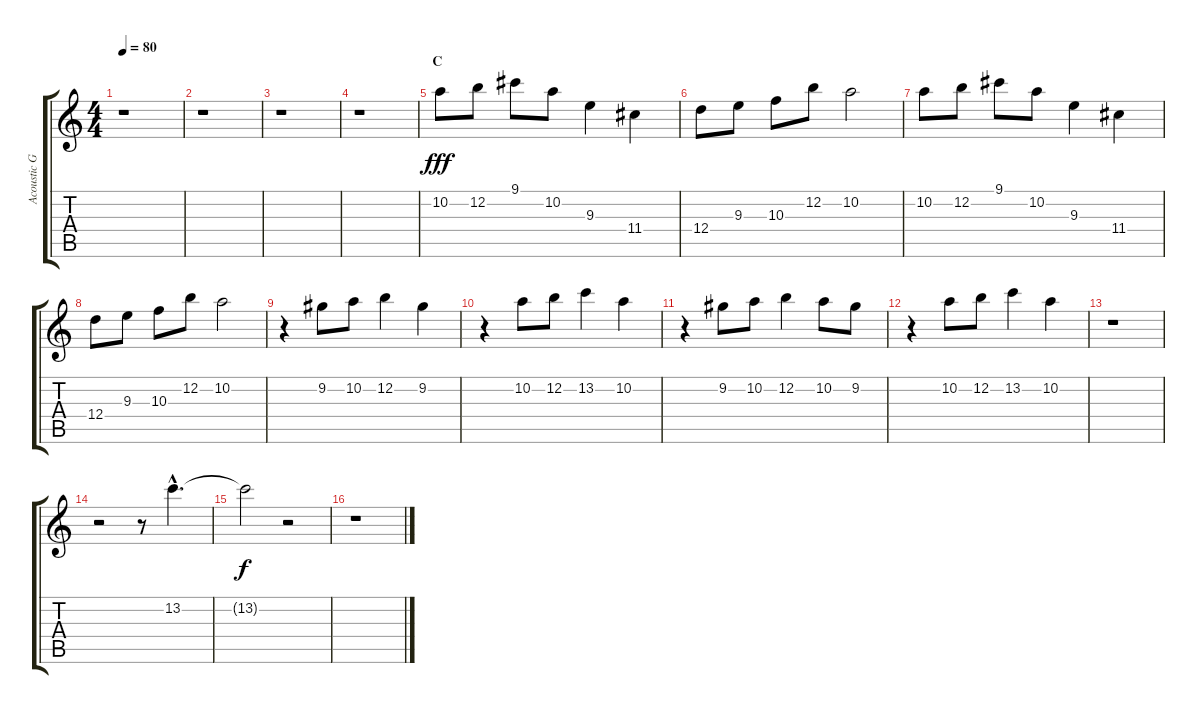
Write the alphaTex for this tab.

\track ("Acoustic Guitar 3" "Acoustic G") {instrument acousticguitarsteel}
\staff {score tabs}
\tuning (E4 B3 G3 D3 A2 E2) {hide}
\ts (4 4)
\tempo 80
\clef g2
\ks c
r.1{dy fff} |
r.1 |
r.1 |
r.1 |
\section ("" "C")
10.2.8 12.2.8 9.1.8 10.2.8 9.3.4 11.4.4 |
12.4.8 9.3.8 10.3.8 12.2.8 10.2.2 |
10.2.8 12.2.8 9.1.8 10.2.8 9.3.4 11.4.4 |
12.4.8 9.3.8 10.3.8 12.2.8 10.2.2 |
r.4 9.2.8 10.2.8 12.2.4 9.2.4 |
r.4 10.2.8 12.2.8 13.2.4 10.2.4 |
r.4 9.2.8 10.2.8 12.2.4 10.2.8 9.2.8 |
r.4 10.2.8 12.2.8 13.2.4 10.2.4 |
r.1 |
r.2 r.8 13.2{hac}.4{d} |
13.2{t}.2{dy f} r.2 |
r.1
